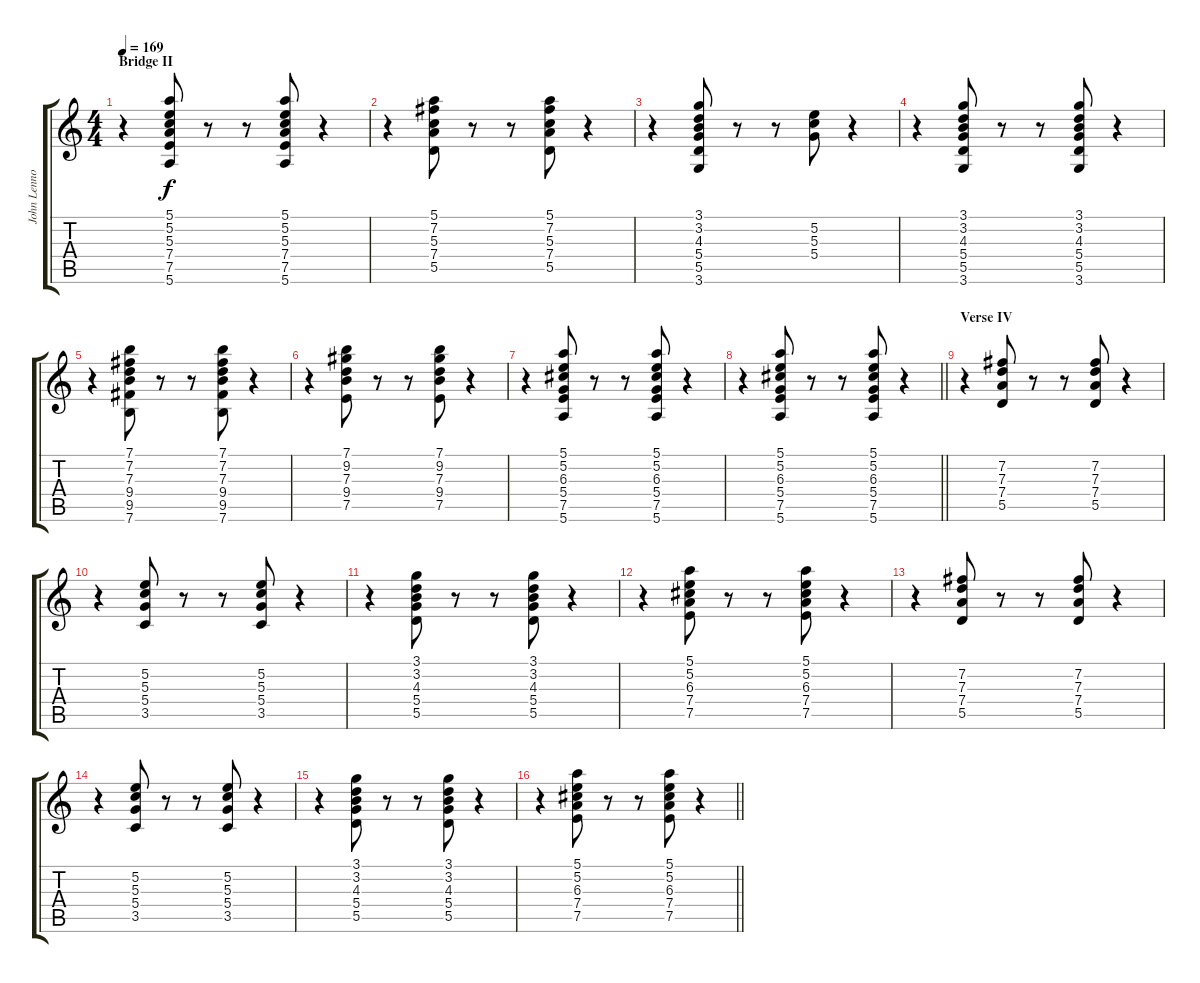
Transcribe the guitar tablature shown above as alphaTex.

\track ("John Lennon" "John Lenno") {instrument electricguitarclean}
\staff {score tabs}
\tuning (E4 B3 G3 D3 A2 E2) {hide}
\ts (4 4)
\section ("" "Bridge II")
\tempo 169
\clef g2
\ks c
r.4{dy f} (5.1 5.2 5.3 7.4 7.5 5.6).8 r.8 r.8 (5.1 5.2 5.3 7.4 7.5 5.6).8 r.4 |
r.4 (5.1 7.2 5.3 7.4 5.5).8 r.8 r.8 (5.1 7.2 5.3 7.4 5.5).8 r.4 |
r.4 (3.1 3.2 4.3 5.4 5.5 3.6).8 r.8 r.8 (5.2 5.3 5.4).8 r.4 |
r.4 (3.1 3.2 4.3 5.4 5.5 3.6).8 r.8 r.8 (3.1 3.2 4.3 5.4 5.5 3.6).8 r.4 |
r.4 (7.1 7.2 7.3 9.4 9.5 7.6).8 r.8 r.8 (7.1 7.2 7.3 9.4 9.5 7.6).8 r.4 |
r.4 (7.1 9.2 7.3 9.4 7.5).8 r.8 r.8 (7.1 9.2 7.3 9.4 7.5).8 r.4 |
r.4 (5.1 5.2 6.3 5.4 7.5 5.6).8 r.8 r.8 (5.1 5.2 6.3 5.4 7.5 5.6).8 r.4 |
\barLineRight lightlight
r.4 (5.1 5.2 6.3 5.4 7.5 5.6).8 r.8 r.8 (5.1 5.2 6.3 5.4 7.5 5.6).8 r.4 |
\section ("" "Verse IV")
r.4 (7.2 7.3 7.4 5.5).8 r.8 r.8 (7.2 7.3 7.4 5.5).8 r.4 |
r.4 (5.2 5.3 5.4 3.5).8 r.8 r.8 (5.2 5.3 5.4 3.5).8 r.4 |
r.4 (3.1 3.2 4.3 5.4 5.5).8 r.8 r.8 (3.1 3.2 4.3 5.4 5.5).8 r.4 |
r.4 (5.1 5.2 6.3 7.4 7.5).8 r.8 r.8 (5.1 5.2 6.3 7.4 7.5).8 r.4 |
r.4 (7.2 7.3 7.4 5.5).8 r.8 r.8 (7.2 7.3 7.4 5.5).8 r.4 |
r.4 (5.2 5.3 5.4 3.5).8 r.8 r.8 (5.2 5.3 5.4 3.5).8 r.4 |
r.4 (3.1 3.2 4.3 5.4 5.5).8 r.8 r.8 (3.1 3.2 4.3 5.4 5.5).8 r.4 |
\barLineRight lightlight
r.4 (5.1 5.2 6.3 7.4 7.5).8 r.8 r.8 (5.1 5.2 6.3 7.4 7.5).8 r.4
